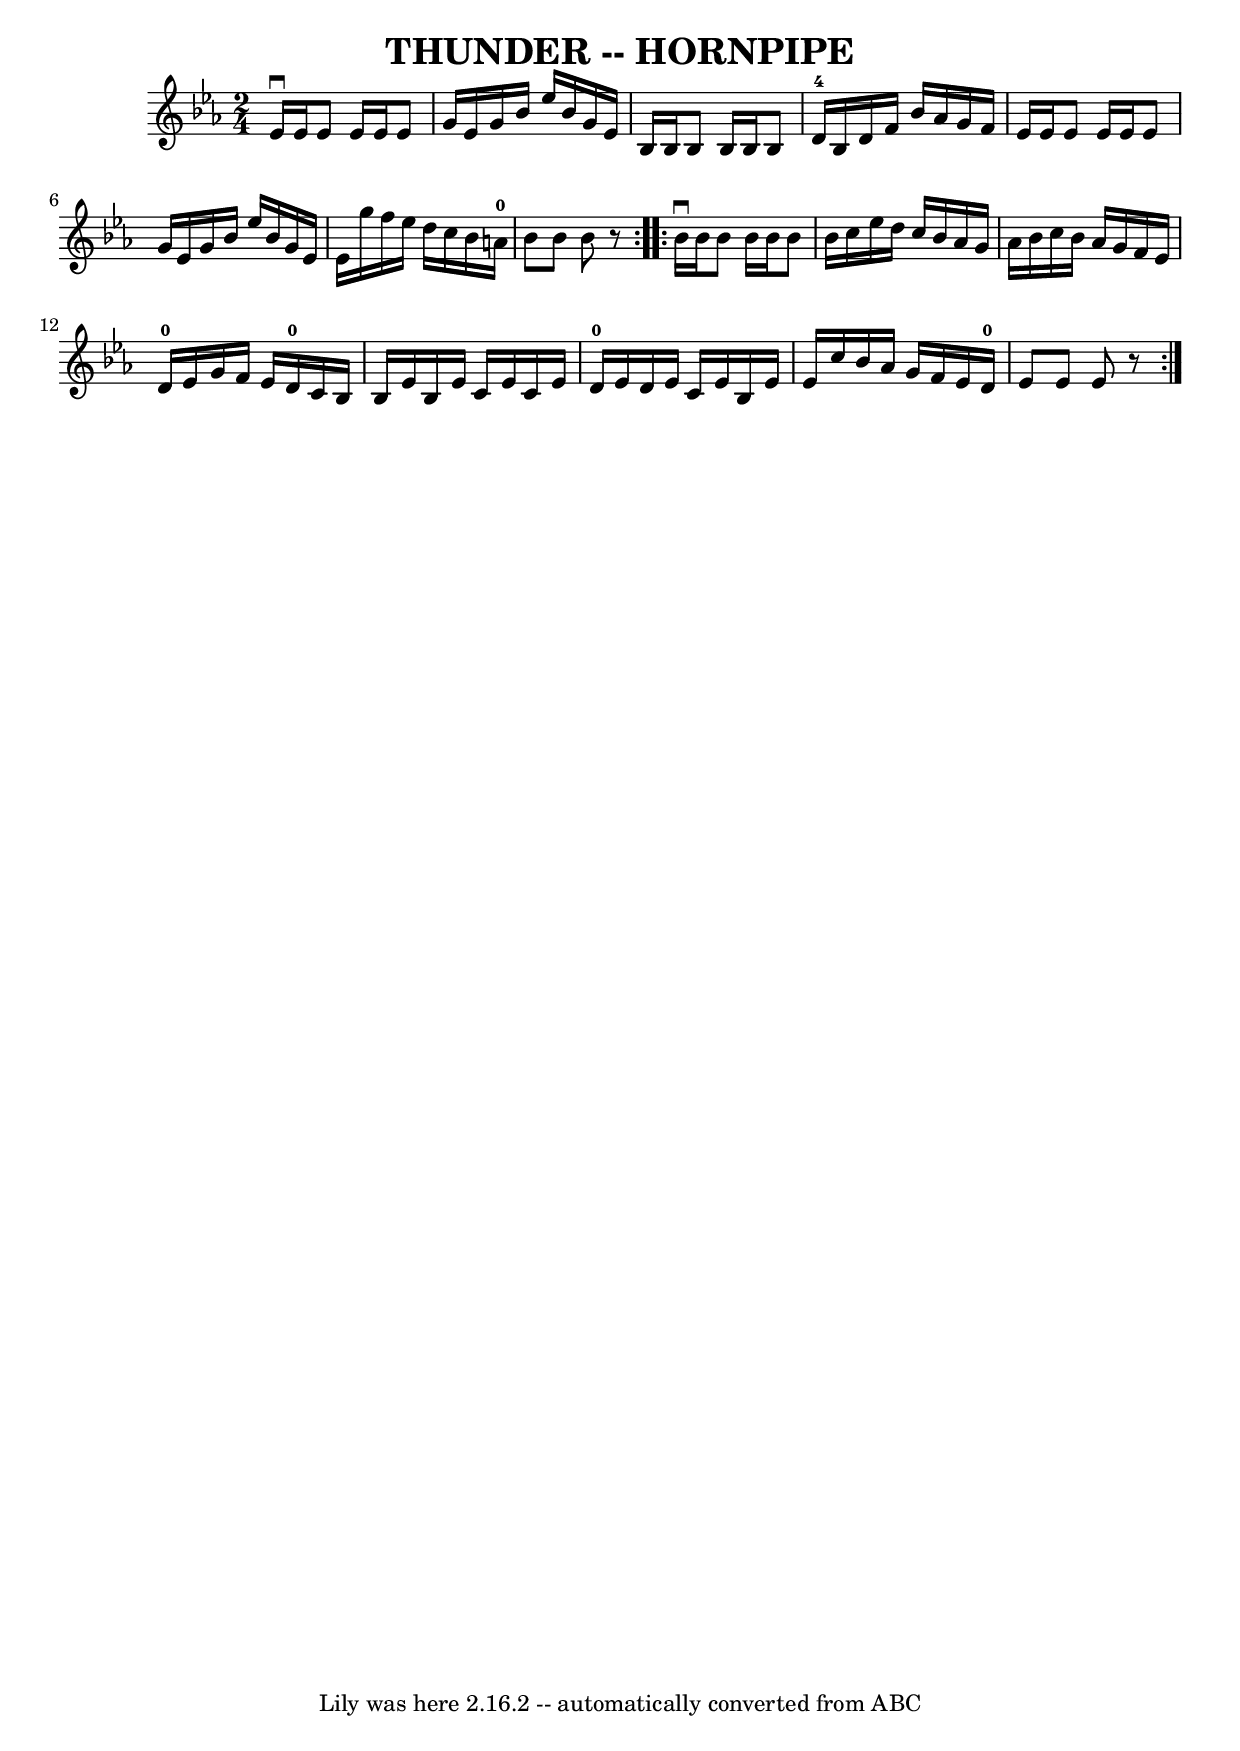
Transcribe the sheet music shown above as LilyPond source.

\version "2.7.40"
\include "Mammoth.ily"
\header {
	book = "Ryan's Mammoth Collection of Fiddle Tunes"
	crossRefNumber = "1"
	footnotes = ""
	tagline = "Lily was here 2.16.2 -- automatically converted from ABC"
	title = "THUNDER -- HORNPIPE"
}
voicedefault =  {
\set Score.defaultBarType = "empty"

\repeat volta 2 {
\time 2/4 \key ees \major ees'16^\downbow ees'16 ees'8 ees'16    
ees'16 ees'8    |
 g'16 ees'16 g'16 bes'16 ees''16    
bes'16 g'16 ees'16    |
 bes16 bes16 bes8 bes16 bes16 
 bes8    |
 d'16-4 bes16 d'16 f'16 bes'16 aes'16   
 g'16 f'16    |
     |
 ees'16 ees'16 ees'8 ees'16    
ees'16 ees'8    |
 g'16 ees'16 g'16 bes'16 ees''16    
bes'16 g'16 ees'16    |
 ees'16 g''16 f''16 ees''16    
d''16 c''16 bes'16 a'16-0   |
 bes'8 bes'8 bes'8    
r8   }     \repeat volta 2 { bes'16^\downbow bes'16 bes'8 bes'16    
bes'16 bes'8    |
 bes'16 c''16 ees''16 d''16 c''16    
bes'16 aes'16 g'16    |
 aes'16 bes'16 c''16 bes'16    
aes'16 g'16 f'16 ees'16    |
 d'16-0 ees'16 g'16    
f'16 ees'16 d'16-0 c'16 bes16    |
     |
 bes16    
ees'16 bes16 ees'16 c'16 ees'16 c'16 ees'16    |
     
d'16-0 ees'16 d'16 ees'16 c'16 ees'16 bes16 ees'16    
|
 ees'16 c''16 bes'16 aes'16 g'16 f'16 ees'16    
d'16-0   |
 ees'8 ees'8 ees'8    r8   }   
}

\score{
    <<

	\context Staff="default"
	{
	    \voicedefault 
	}

    >>
	\layout {
	}
	\midi {}
}
